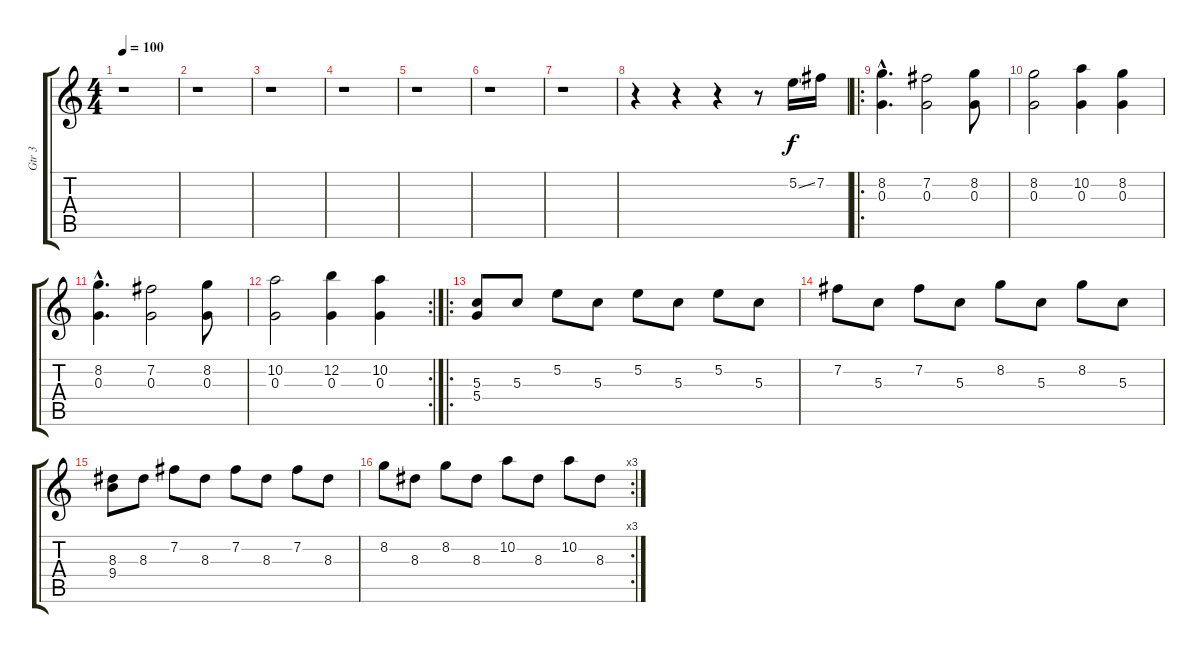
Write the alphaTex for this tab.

\track ("Gtr 3" "Gtr 3") {instrument overdrivenguitar}
\staff {score tabs}
\tuning (E4 B3 G3 D3 A2 D2) {hide}
\ts (4 4)
\tempo 100
\clef g2
\ks c
r.1{dy f instrument overdrivenguitar} |
r.1 |
r.1 |
r.1 |
r.1 |
r.1 |
r.1 |
r.4 r.4 r.4 r.8 5.2{ss}.16 7.2.16 |
\ro
(8.2{hac} 0.3{hac}).4{d} (7.2 0.3).2 (8.2 0.3).8 |
(8.2 0.3).2 (10.2 0.3).4 (8.2 0.3).4 |
(8.2{hac} 0.3{hac}).4{d} (7.2 0.3).2 (8.2 0.3).8 |
\rc 2
(10.2 0.3).2 (12.2 0.3).4 (10.2 0.3).4 |
\ro
(5.3 5.4).8 5.3.8 5.2.8 5.3.8 5.2.8 5.3.8 5.2.8 5.3.8 |
7.2.8 5.3.8 7.2.8 5.3.8 8.2.8 5.3.8 8.2.8 5.3.8 |
(8.3 9.4).8 8.3.8 7.2.8 8.3.8 7.2.8 8.3.8 7.2.8 8.3.8 |
\rc 3
8.2.8 8.3.8 8.2.8 8.3.8 10.2.8 8.3.8 10.2.8 8.3.8
